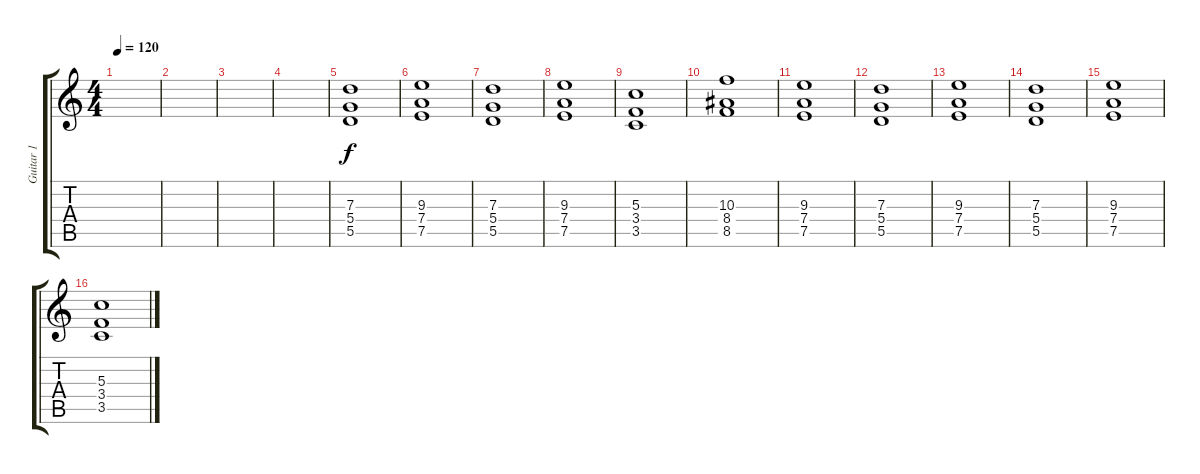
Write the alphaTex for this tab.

\track ("Guitar 1" "Guitar 1") {instrument distortionguitar}
\staff {score tabs}
\tuning (E4 B3 G3 D3 A2 D2) {hide}
\ts (4 4)
\tempo 120
\clef g2
\ks c
|
|
|
|
(7.3 5.4 5.5).1 |
(9.3 7.4 7.5).1 |
(7.3 5.4 5.5).1 |
(9.3 7.4 7.5).1 |
(5.3 3.4 3.5).1 |
(10.3 8.4 8.5).1 |
(9.3 7.4 7.5).1 |
(7.3 5.4 5.5).1 |
(9.3 7.4 7.5).1 |
(7.3 5.4 5.5).1 |
(9.3 7.4 7.5).1 |
(5.3 3.4 3.5).1
